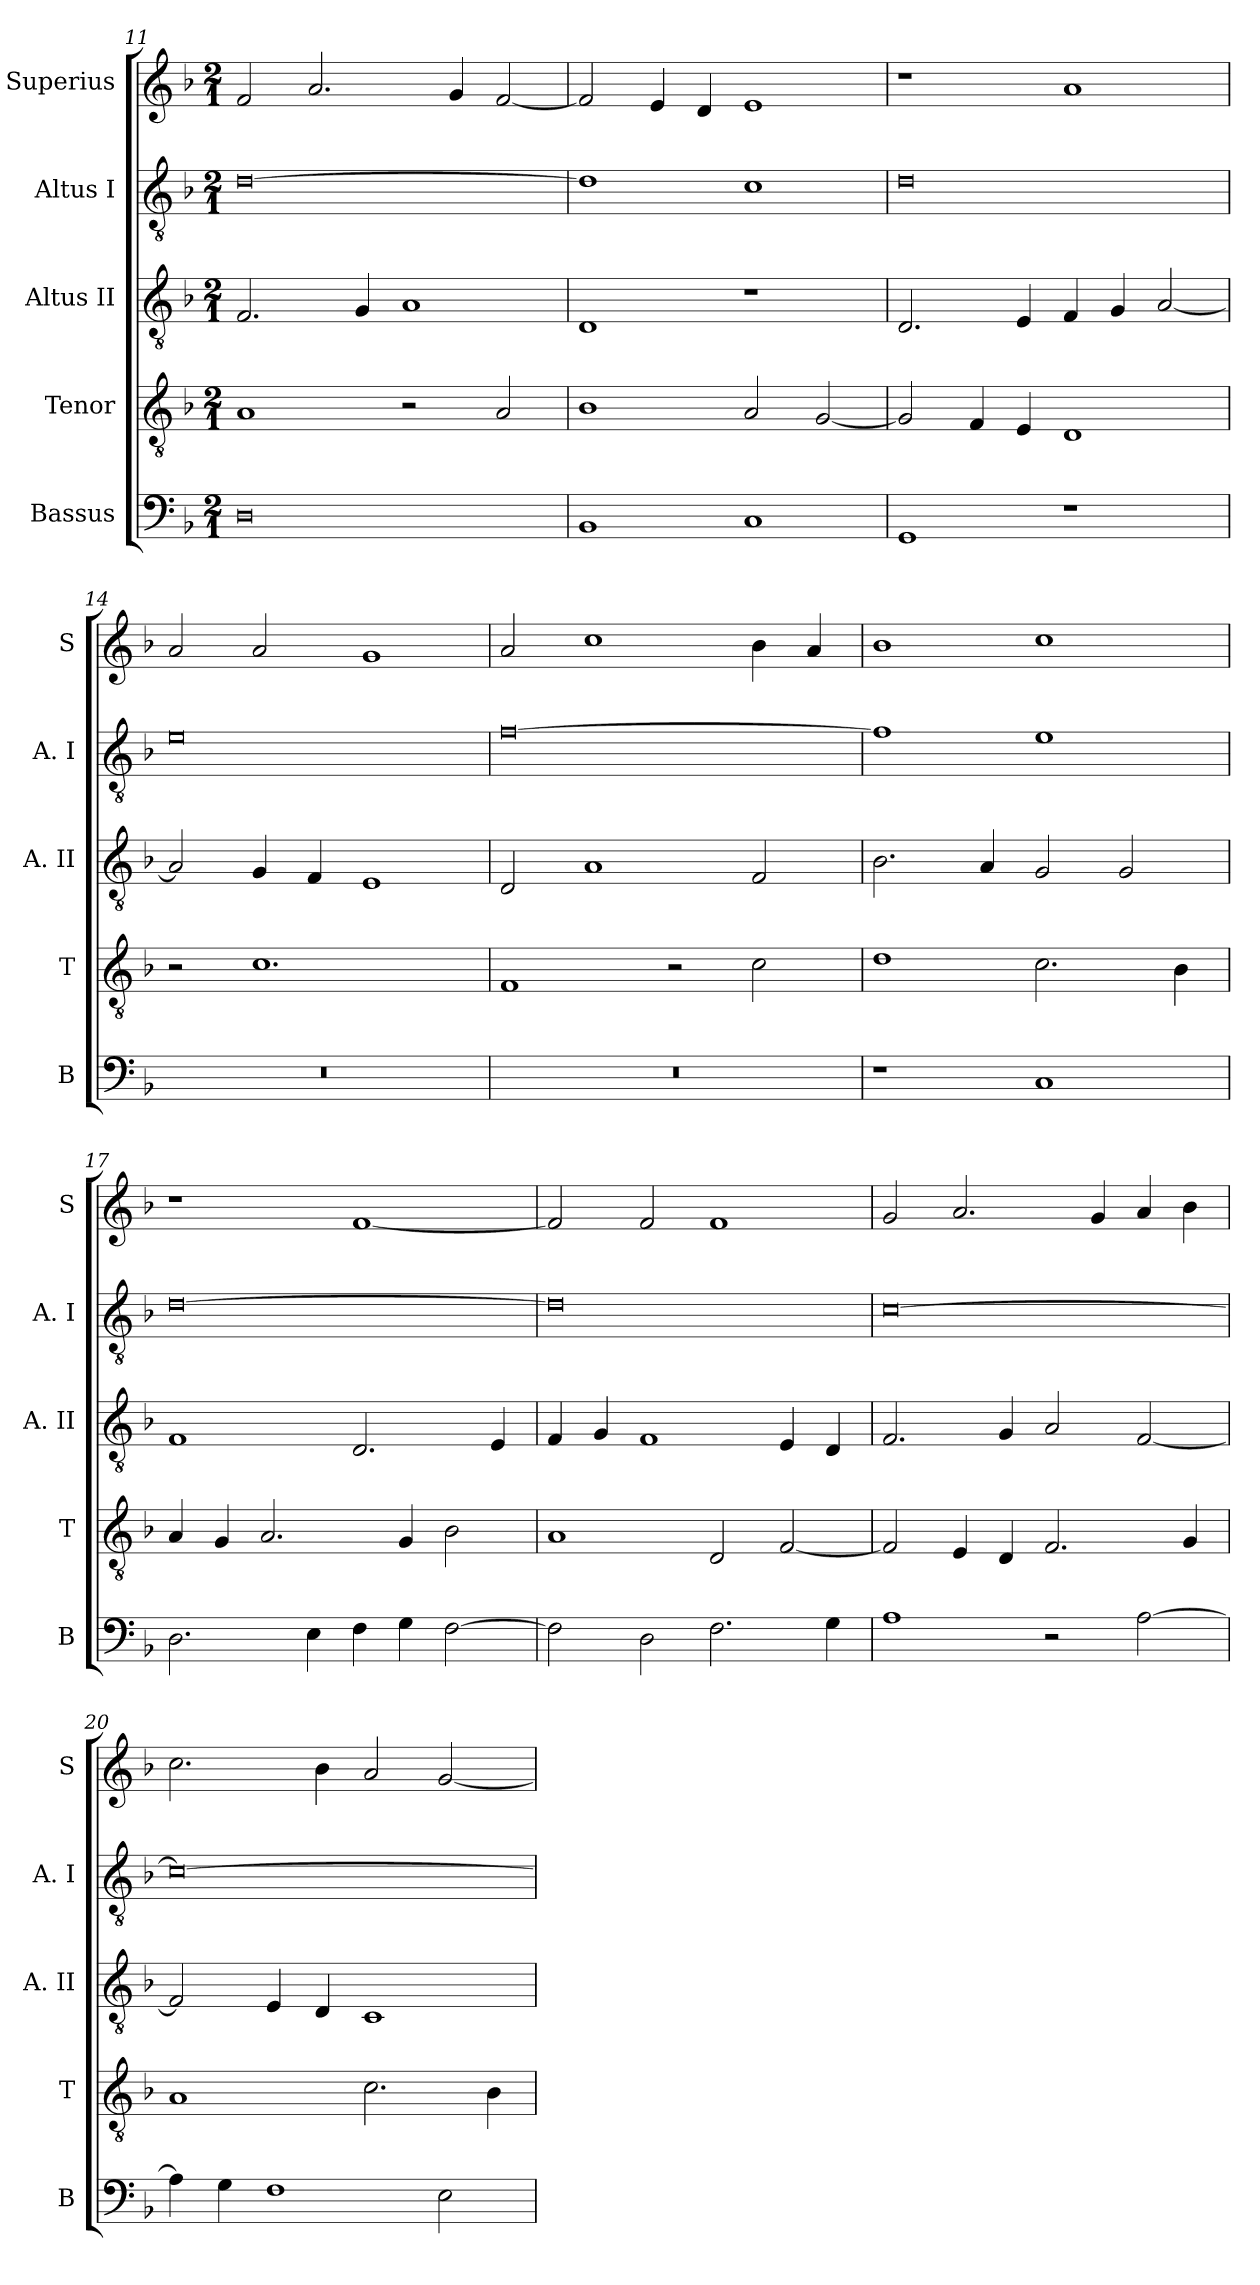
**kern	**kern	**kern	**kern	**kern
*part5	*part4	*part3	*part2	*part1
*staff5	*staff4	*staff3	*staff2	*staff1
*I"Bassus	*I"Tenor	*I"Altus II	*I"Altus I	*I"Superius
*I'B	*I'T	*I'A. II	*I'A. I	*I'S
*clefF4	*clefGv2	*clefGv2	*clefGv2	*clefG2
*k[b-]	*k[b-]	*k[b-]	*k[b-]	*k[b-]
*F:	*F:	*F:	*F:	*F:
*M2/1	*M2/1	*M2/1	*M2/1	*M2/1
=11	=11	=11	=11	=11
0D	1A	2.F	[0d	2f
.	.	.	.	2.a
.	.	4G	.	.
.	2r	1A	.	.
.	.	.	.	4g
.	2A	.	.	[2f
=12	=12	=12	=12	=12
1BB-	1B-	1D	1d]	2f]
.	.	.	.	4e
.	.	.	.	4d
1C	2A	1r	1c	1e
.	[2G	.	.	.
=13	=13	=13	=13	=13
1GG	2G]	2.D	0d	1r
.	4F	.	.	.
.	4E	4E	.	.
1r	1D	4F	.	1a
.	.	4G	.	.
.	.	[2A	.	.
=14	=14	=14	=14	=14
0r	2r	2A]	0e	2a
.	1.c	4G	.	2a
.	.	4F	.	.
.	.	1E	.	1g
=15	=15	=15	=15	=15
0r	1F	2D	[0f	2a
.	.	1A	.	1cc
.	2r	.	.	.
.	2c	2F	.	4b-
.	.	.	.	4a
=16	=16	=16	=16	=16
1r	1d	2.B-	1f]	1b-
.	.	4A	.	.
1C	2.c	2G	1e	1cc
.	.	2G	.	.
.	4B-	.	.	.
=17	=17	=17	=17	=17
2.D	4A	1F	[0d	1r
.	4G	.	.	.
.	2.A	.	.	.
4E	.	.	.	.
4F	.	2.D	.	[1f
4G	4G	.	.	.
[2F	2B-	.	.	.
.	.	4E	.	.
=18	=18	=18	=18	=18
2F]	1A	4F	0d]	2f]
.	.	4G	.	.
2D	.	1F	.	2f
2.F	2D	.	.	1f
.	[2F	4E	.	.
4G	.	4D	.	.
=19	=19	=19	=19	=19
1A	2F]	2.F	[0c	2g
.	4E	.	.	2.a
.	4D	4G	.	.
2r	2.F	2A	.	.
.	.	.	.	4g
[2A	.	[2F	.	4a
.	4G	.	.	4b-
=20	=20	=20	=20	=20
4A]	1A	2F]	0c_	2.cc
4G	.	.	.	.
1F	.	4E	.	.
.	.	4D	.	4b-
.	2.c	1C	.	2a
2E	.	.	.	[2g
.	4B-	.	.	.
=	=	=	=	=
*-	*-	*-	*-	*-
